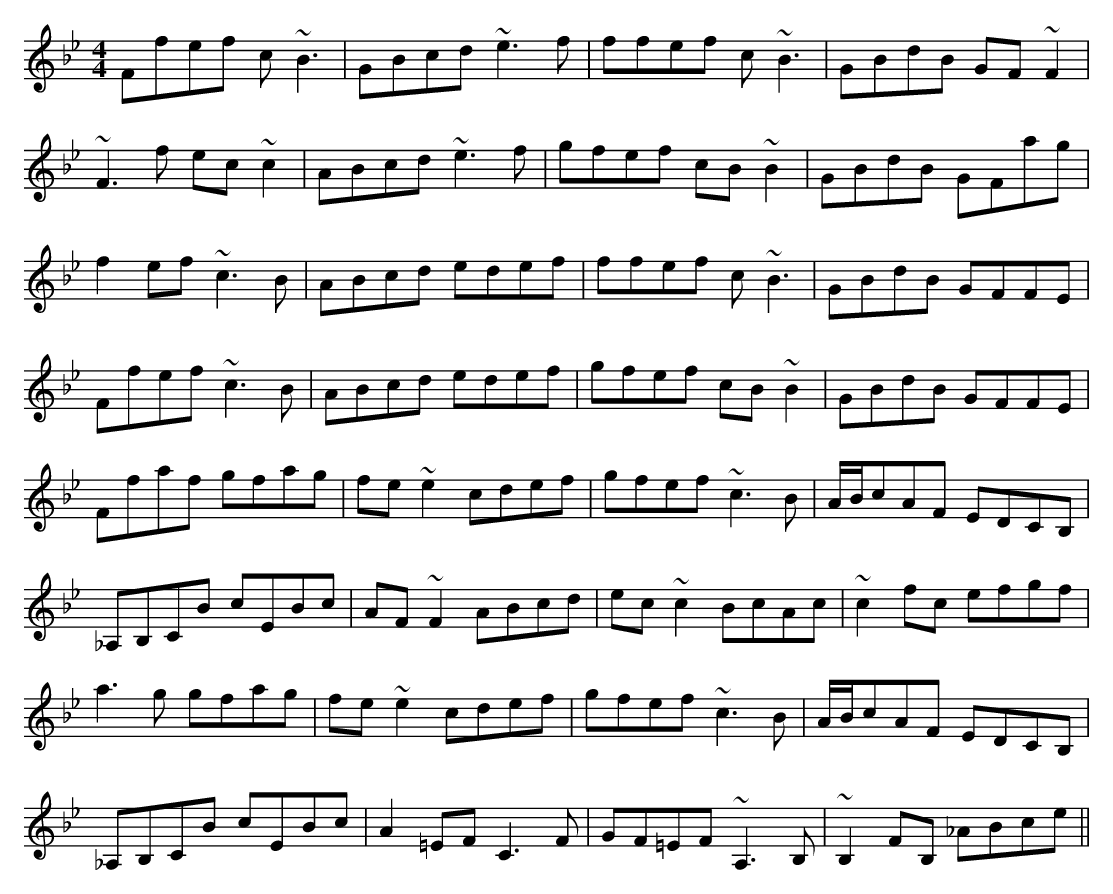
X:1
M:4/4
K:Gmin
Ffef c~B3|GBcd ~e3f|ffef c~B3|GBdB GF~F2|
~F3f ec~c2|ABcd ~e3f|gfef cB~B2|GBdB GFag|
f2ef ~c3B|ABcd edef|ffef c~B3|GBdB GFFE|
Ffef ~c3B|ABcd edef|gfef cB~B2|GBdB GFFE|
Ffaf gfag|fe~e2 cdef|gfef ~c3B|A/B/cAF EDCB,|
_A,B,CB cEBc|AF~F2 ABcd|ec~c2 BcAc|~c2fc efgf|
a3g gfag|fe~e2 cdef|gfef ~c3B|A/B/cAF EDCB,|
_A,B,CB cEBc|A2=EF C3F|GF=EF ~A,3B,|~B,2FB, _ABce||
